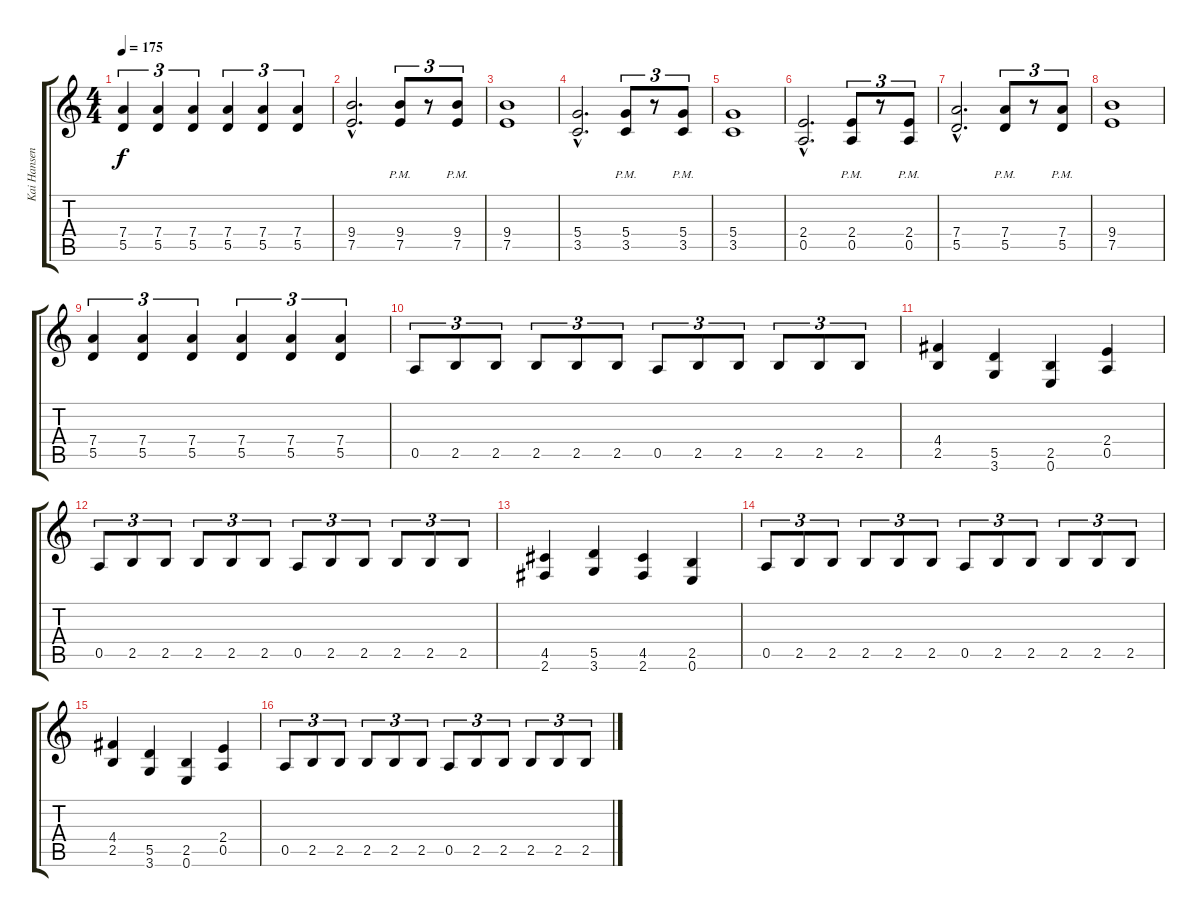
\track ("Kai Hansen" "Kai Hansen") {instrument distortionguitar}
\staff {score tabs}
\tuning (E4 B3 G3 D3 A2 E2) {hide}
\ts (4 4)
\tempo 175
\clef g2
\ks c
(7.4 5.5).4{tu (3 2) dy f} (7.4 5.5).4{tu (3 2)} (7.4 5.5).4{tu (3 2)} (7.4 5.5).4{tu (3 2)} (7.4 5.5).4{tu (3 2)} (7.4 5.5).4{tu (3 2)} |
(9.4{hac} 7.5{hac}).2{d} (9.4 7.5{pm}).8{tu (3 2)} r.8{tu (3 2)} (9.4 7.5{pm}).8{tu (3 2)} |
(9.4 7.5).1 |
(5.4{hac} 3.5{hac}).2{d} (5.4 3.5{pm}).8{tu (3 2)} r.8{tu (3 2)} (5.4 3.5{pm}).8{tu (3 2)} |
(5.4 3.5).1 |
(2.4{hac} 0.5{hac}).2{d} (2.4 0.5{pm}).8{tu (3 2)} r.8{tu (3 2)} (2.4 0.5{pm}).8{tu (3 2)} |
(7.4{hac} 5.5{hac}).2{d} (7.4 5.5{pm}).8{tu (3 2)} r.8{tu (3 2)} (7.4 5.5{pm}).8{tu (3 2)} |
(9.4 7.5).1 |
(7.4 5.5).4{tu (3 2)} (7.4 5.5).4{tu (3 2)} (7.4 5.5).4{tu (3 2)} (7.4 5.5).4{tu (3 2)} (7.4 5.5).4{tu (3 2)} (7.4 5.5).4{tu (3 2)} |
0.5.8{tu (3 2)} 2.5.8{tu (3 2)} 2.5.8{tu (3 2)} 2.5.8{tu (3 2)} 2.5.8{tu (3 2)} 2.5.8{tu (3 2)} 0.5.8{tu (3 2)} 2.5.8{tu (3 2)} 2.5.8{tu (3 2)} 2.5.8{tu (3 2)} 2.5.8{tu (3 2)} 2.5.8{tu (3 2)} |
(4.4 2.5).4 (5.5 3.6).4 (2.5 0.6).4 (2.4 0.5).4 |
0.5.8{tu (3 2)} 2.5.8{tu (3 2)} 2.5.8{tu (3 2)} 2.5.8{tu (3 2)} 2.5.8{tu (3 2)} 2.5.8{tu (3 2)} 0.5.8{tu (3 2)} 2.5.8{tu (3 2)} 2.5.8{tu (3 2)} 2.5.8{tu (3 2)} 2.5.8{tu (3 2)} 2.5.8{tu (3 2)} |
(4.5 2.6).4 (5.5 3.6).4 (4.5 2.6).4 (2.5 0.6).4 |
0.5.8{tu (3 2)} 2.5.8{tu (3 2)} 2.5.8{tu (3 2)} 2.5.8{tu (3 2)} 2.5.8{tu (3 2)} 2.5.8{tu (3 2)} 0.5.8{tu (3 2)} 2.5.8{tu (3 2)} 2.5.8{tu (3 2)} 2.5.8{tu (3 2)} 2.5.8{tu (3 2)} 2.5.8{tu (3 2)} |
(4.4 2.5).4 (5.5 3.6).4 (2.5 0.6).4 (2.4 0.5).4 |
0.5.8{tu (3 2)} 2.5.8{tu (3 2)} 2.5.8{tu (3 2)} 2.5.8{tu (3 2)} 2.5.8{tu (3 2)} 2.5.8{tu (3 2)} 0.5.8{tu (3 2)} 2.5.8{tu (3 2)} 2.5.8{tu (3 2)} 2.5.8{tu (3 2)} 2.5.8{tu (3 2)} 2.5.8{tu (3 2)}
